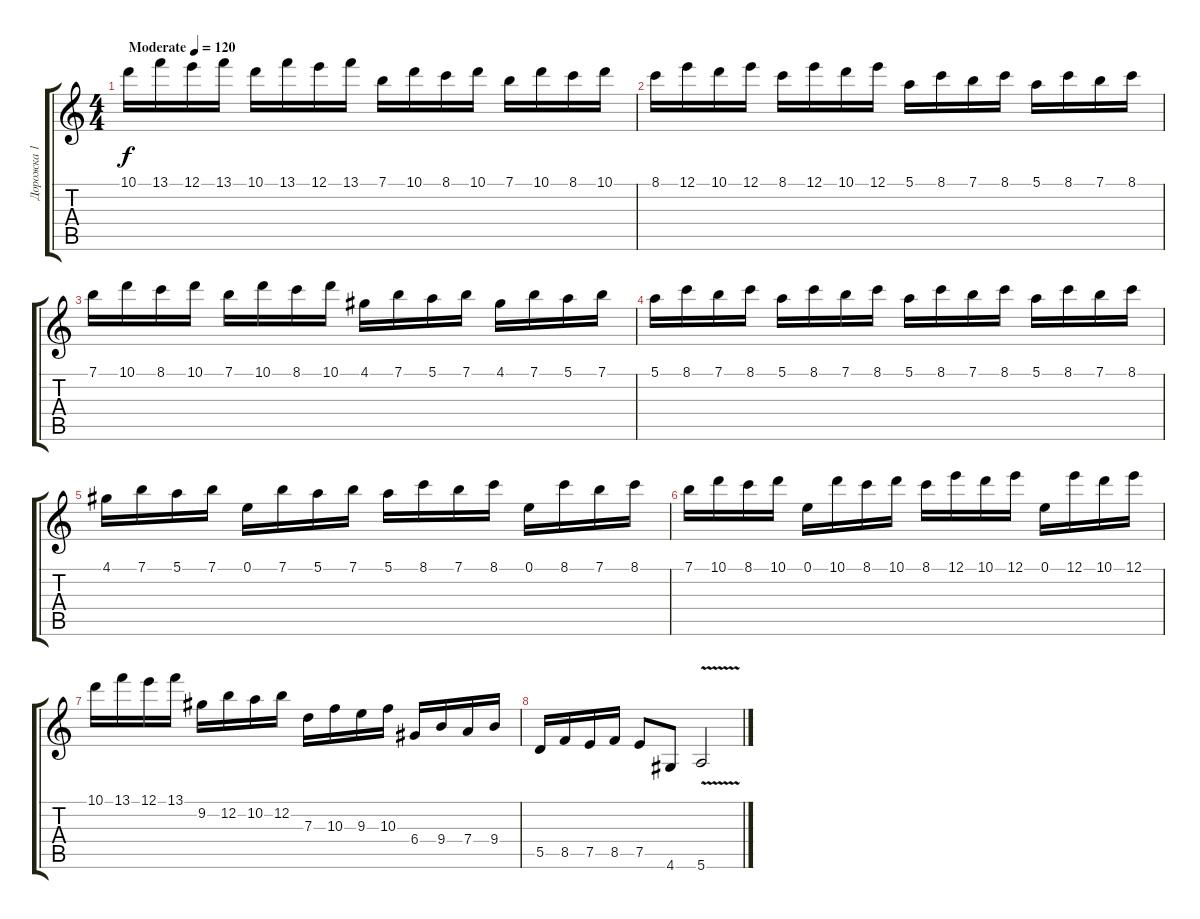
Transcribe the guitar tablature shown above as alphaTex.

\track ("Дорожка 1" "Дорожка 1") {instrument overdrivenguitar}
\staff {score tabs}
\tuning (E4 B3 G3 D3 A2 E2) {hide}
\ts (4 4)
\tempo (120 "Moderate")
\clef g2
\ks c
10.1.16{dy f instrument overdrivenguitar} 13.1.16 12.1.16 13.1.16 10.1.16 13.1.16 12.1.16 13.1.16 7.1.16 10.1.16 8.1.16 10.1.16 7.1.16 10.1.16 8.1.16 10.1.16 |
8.1.16 12.1.16 10.1.16 12.1.16 8.1.16 12.1.16 10.1.16 12.1.16 5.1.16 8.1.16 7.1.16 8.1.16 5.1.16 8.1.16 7.1.16 8.1.16 |
7.1.16 10.1.16 8.1.16 10.1.16 7.1.16 10.1.16 8.1.16 10.1.16 4.1.16 7.1.16 5.1.16 7.1.16 4.1.16 7.1.16 5.1.16 7.1.16 |
5.1.16 8.1.16 7.1.16 8.1.16 5.1.16 8.1.16 7.1.16 8.1.16 5.1.16 8.1.16 7.1.16 8.1.16 5.1.16 8.1.16 7.1.16 8.1.16 |
4.1.16 7.1.16 5.1.16 7.1.16 0.1.16 7.1.16 5.1.16 7.1.16 5.1.16 8.1.16 7.1.16 8.1.16 0.1.16 8.1.16 7.1.16 8.1.16 |
7.1.16 10.1.16 8.1.16 10.1.16 0.1.16 10.1.16 8.1.16 10.1.16 8.1.16 12.1.16 10.1.16 12.1.16 0.1.16 12.1.16 10.1.16 12.1.16 |
10.1.16 13.1.16 12.1.16 13.1.16 9.2.16 12.2.16 10.2.16 12.2.16 7.3.16 10.3.16 9.3.16 10.3.16 6.4.16 9.4.16 7.4.16 9.4.16 |
5.5.16 8.5.16 7.5.16 8.5.16 7.5.8 4.6.8 5.6{v}.2
